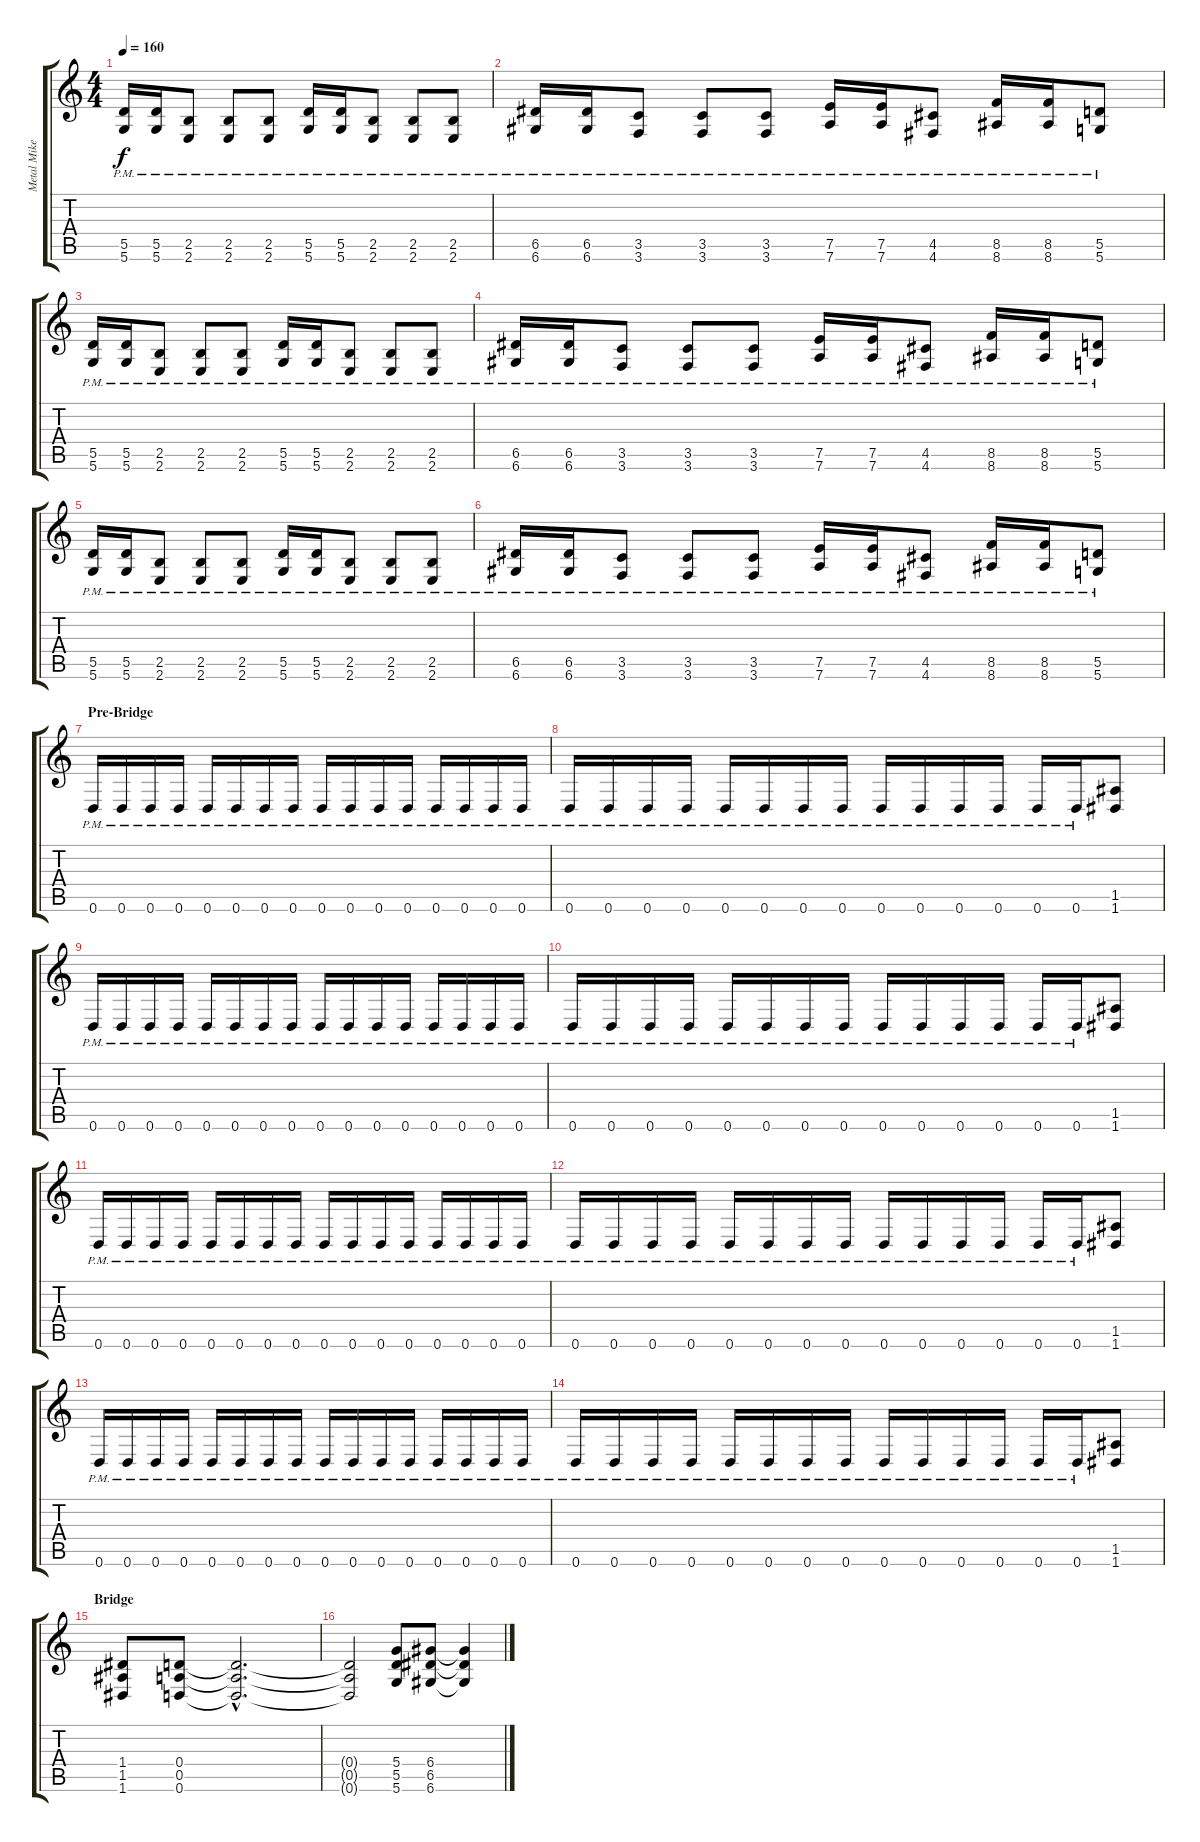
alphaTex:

\track ("Metal Mike Chlasciak" "Metal Mike") {instrument distortionguitar}
\staff {score tabs}
\tuning (E4 B3 G3 D3 A2 D2) {hide}
\ts (4 4)
\tempo 160
\clef g2
\ks c
(5.5{pm} 5.6{pm}).16{dy f} (5.5{pm} 5.6{pm}).16 (2.5{pm} 2.6{pm}).8 (2.5{pm} 2.6{pm}).8 (2.5{pm} 2.6{pm}).8 (5.5{pm} 5.6{pm}).16 (5.5{pm} 5.6{pm}).16 (2.5{pm} 2.6{pm}).8 (2.5{pm} 2.6{pm}).8 (2.5{pm} 2.6{pm}).8 |
(6.5{pm} 6.6{pm}).16 (6.5{pm} 6.6{pm}).16 (3.5{pm} 3.6{pm}).8 (3.5{pm} 3.6{pm}).8 (3.5{pm} 3.6{pm}).8 (7.5{pm} 7.6{pm}).16 (7.5{pm} 7.6{pm}).16 (4.5{pm} 4.6{pm}).8 (8.5{pm} 8.6{pm}).16 (8.5{pm} 8.6{pm}).16 (5.5{pm} 5.6{pm}).8 |
(5.5{pm} 5.6{pm}).16 (5.5{pm} 5.6{pm}).16 (2.5{pm} 2.6{pm}).8 (2.5{pm} 2.6{pm}).8 (2.5{pm} 2.6{pm}).8 (5.5{pm} 5.6{pm}).16 (5.5{pm} 5.6{pm}).16 (2.5{pm} 2.6{pm}).8 (2.5{pm} 2.6{pm}).8 (2.5{pm} 2.6{pm}).8 |
(6.5{pm} 6.6{pm}).16 (6.5{pm} 6.6{pm}).16 (3.5{pm} 3.6{pm}).8 (3.5{pm} 3.6{pm}).8 (3.5{pm} 3.6{pm}).8 (7.5{pm} 7.6{pm}).16 (7.5{pm} 7.6{pm}).16 (4.5{pm} 4.6{pm}).8 (8.5{pm} 8.6{pm}).16 (8.5{pm} 8.6{pm}).16 (5.5{pm} 5.6{pm}).8 |
(5.5{pm} 5.6{pm}).16 (5.5{pm} 5.6{pm}).16 (2.5{pm} 2.6{pm}).8 (2.5{pm} 2.6{pm}).8 (2.5{pm} 2.6{pm}).8 (5.5{pm} 5.6{pm}).16 (5.5{pm} 5.6{pm}).16 (2.5{pm} 2.6{pm}).8 (2.5{pm} 2.6{pm}).8 (2.5{pm} 2.6{pm}).8 |
(6.5{pm} 6.6{pm}).16 (6.5{pm} 6.6{pm}).16 (3.5{pm} 3.6{pm}).8 (3.5{pm} 3.6{pm}).8 (3.5{pm} 3.6{pm}).8 (7.5{pm} 7.6{pm}).16 (7.5{pm} 7.6{pm}).16 (4.5{pm} 4.6{pm}).8 (8.5{pm} 8.6{pm}).16 (8.5{pm} 8.6{pm}).16 (5.5{pm} 5.6{pm}).8 |
\section ("" "Pre-Bridge")
0.6{pm}.16{volume 13 balance 3} 0.6{pm}.16 0.6{pm}.16 0.6{pm}.16 0.6{pm}.16 0.6{pm}.16 0.6{pm}.16 0.6{pm}.16 0.6{pm}.16 0.6{pm}.16 0.6{pm}.16 0.6{pm}.16 0.6{pm}.16 0.6{pm}.16 0.6{pm}.16 0.6{pm}.16 |
0.6{pm}.16 0.6{pm}.16 0.6{pm}.16 0.6{pm}.16 0.6{pm}.16 0.6{pm}.16 0.6{pm}.16 0.6{pm}.16 0.6{pm}.16 0.6{pm}.16 0.6{pm}.16 0.6{pm}.16 0.6{pm}.16 0.6{pm}.16 (1.5 1.6).8 |
0.6{pm}.16 0.6{pm}.16 0.6{pm}.16 0.6{pm}.16 0.6{pm}.16 0.6{pm}.16 0.6{pm}.16 0.6{pm}.16 0.6{pm}.16 0.6{pm}.16 0.6{pm}.16 0.6{pm}.16 0.6{pm}.16 0.6{pm}.16 0.6{pm}.16 0.6{pm}.16 |
0.6{pm}.16 0.6{pm}.16 0.6{pm}.16 0.6{pm}.16 0.6{pm}.16 0.6{pm}.16 0.6{pm}.16 0.6{pm}.16 0.6{pm}.16 0.6{pm}.16 0.6{pm}.16 0.6{pm}.16 0.6{pm}.16 0.6{pm}.16 (1.5 1.6).8 |
0.6{pm}.16 0.6{pm}.16 0.6{pm}.16 0.6{pm}.16 0.6{pm}.16 0.6{pm}.16 0.6{pm}.16 0.6{pm}.16 0.6{pm}.16 0.6{pm}.16 0.6{pm}.16 0.6{pm}.16 0.6{pm}.16 0.6{pm}.16 0.6{pm}.16 0.6{pm}.16 |
0.6{pm}.16 0.6{pm}.16 0.6{pm}.16 0.6{pm}.16 0.6{pm}.16 0.6{pm}.16 0.6{pm}.16 0.6{pm}.16 0.6{pm}.16 0.6{pm}.16 0.6{pm}.16 0.6{pm}.16 0.6{pm}.16 0.6{pm}.16 (1.5 1.6).8 |
0.6{pm}.16 0.6{pm}.16 0.6{pm}.16 0.6{pm}.16 0.6{pm}.16 0.6{pm}.16 0.6{pm}.16 0.6{pm}.16 0.6{pm}.16 0.6{pm}.16 0.6{pm}.16 0.6{pm}.16 0.6{pm}.16 0.6{pm}.16 0.6{pm}.16 0.6{pm}.16 |
0.6{pm}.16 0.6{pm}.16 0.6{pm}.16 0.6{pm}.16 0.6{pm}.16 0.6{pm}.16 0.6{pm}.16 0.6{pm}.16 0.6{pm}.16 0.6{pm}.16 0.6{pm}.16 0.6{pm}.16 0.6{pm}.16 0.6{pm}.16 (1.5 1.6).8 |
\section ("" "Bridge")
(1.4 1.5 1.6).8 (0.4 0.5 0.6).8 (0.4{hac t} 0.5{hac t} 0.6{hac t}).2{d} |
(0.4{t} 0.5{t} 0.6{t}).2 (5.4 5.5 5.6).8 (6.4 6.5 6.6).8 (6.4{t} 6.5{t} 6.6{t}).4
